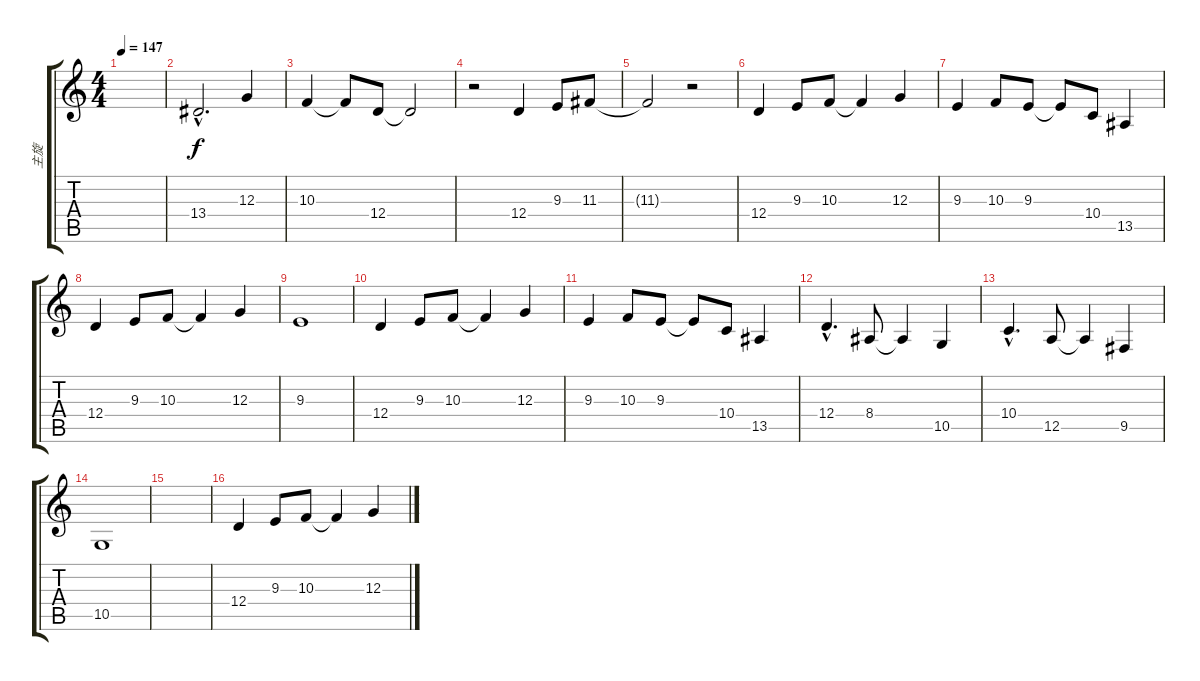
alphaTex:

\track ("主旋" "主旋") {instrument harmonica}
\staff {score tabs}
\tuning (E4 B3 G3 D3 A2 E2) {hide}
\ts (4 4)
\tempo 147
\clef g2
\ks c
|
13.4{hac}.2{d} 12.3.4 |
10.3.4 10.3{t}.8 12.4.8 12.4{t}.2 |
r.2 12.4.4 9.3.8 11.3.8 |
11.3{t}.2 r.2 |
12.4.4 9.3.8 10.3.8 10.3{t}.4 12.3.4 |
9.3.4 10.3.8 9.3.8 9.3{t}.8 10.4.8 13.5.4 |
12.4.4 9.3.8 10.3.8 10.3{t}.4 12.3.4 |
9.3.1 |
12.4.4 9.3.8 10.3.8 10.3{t}.4 12.3.4 |
9.3.4 10.3.8 9.3.8 9.3{t}.8 10.4.8 13.5.4 |
12.4{hac}.4{d} 8.4.8 8.4{t}.4 10.5.4 |
10.4{hac}.4{d} 12.5.8 12.5{t}.4 9.5.4 |
10.5.1 |
|
12.4.4 9.3.8 10.3.8 10.3{t}.4 12.3.4
